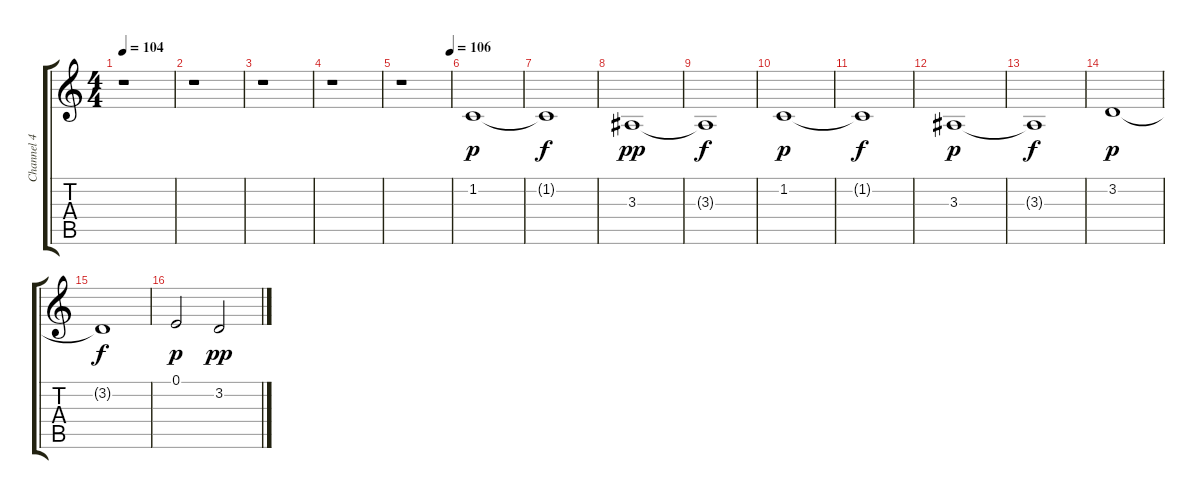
\track ("Channel 4" "Channel 4") {instrument stringensemble2}
\staff {score tabs}
\tuning (E4 B3 G3 D3 A2 E2) {hide}
\ts (4 4)
\tempo 104
\clef g2
\ks c
r.1{dy p} |
r.1 |
r.1 |
r.1 |
\tempo (106 1)
r.1 |
1.2.1 |
1.2{t}.1{dy f} |
3.3.1{dy pp} |
3.3{t}.1{dy f} |
1.2.1{dy p} |
1.2{t}.1{dy f} |
3.3.1{dy p} |
3.3{t}.1{dy f} |
3.2.1{dy p} |
3.2{t}.1{dy f} |
0.1.2{dy p} 3.2.2{dy pp}
